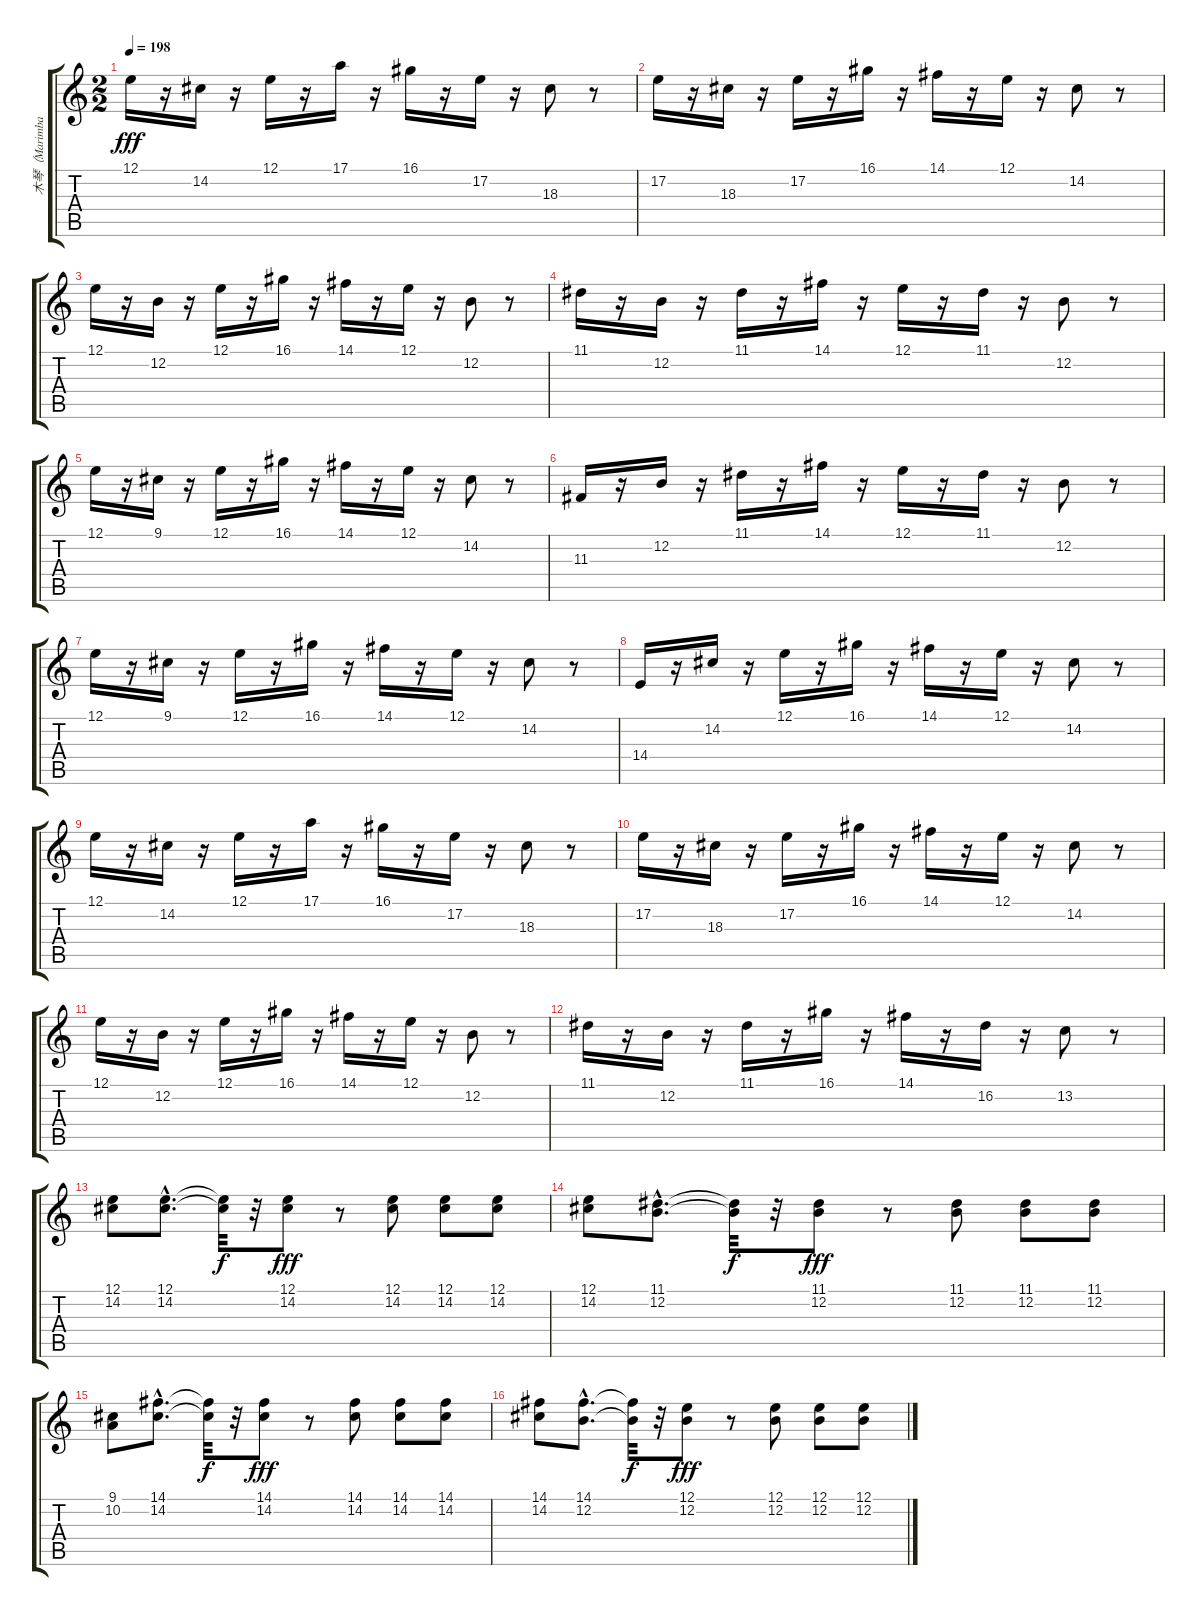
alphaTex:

\track ("木琴（Marimba）" "木琴（Marimba") {instrument marimba}
\staff {score tabs}
\tuning (E4 B3 G3 D3 A2 E2) {hide}
\ts (2 2)
\tempo 198
\clef g2
\ks c
12.1.16{dy fff} r.16 14.2.16 r.16 12.1.16 r.16 17.1.16 r.16 16.1.16 r.16 17.2.16 r.16 18.3.8 r.8 |
17.2.16 r.16 18.3.16 r.16 17.2.16 r.16 16.1.16 r.16 14.1.16 r.16 12.1.16 r.16 14.2.8 r.8 |
12.1.16 r.16 12.2.16 r.16 12.1.16 r.16 16.1.16 r.16 14.1.16 r.16 12.1.16 r.16 12.2.8 r.8 |
11.1.16 r.16 12.2.16 r.16 11.1.16 r.16 14.1.16 r.16 12.1.16 r.16 11.1.16 r.16 12.2.8 r.8 |
12.1.16 r.16 9.1.16 r.16 12.1.16 r.16 16.1.16 r.16 14.1.16 r.16 12.1.16 r.16 14.2.8 r.8 |
11.3.16 r.16 12.2.16 r.16 11.1.16 r.16 14.1.16 r.16 12.1.16 r.16 11.1.16 r.16 12.2.8 r.8 |
12.1.16 r.16 9.1.16 r.16 12.1.16 r.16 16.1.16 r.16 14.1.16 r.16 12.1.16 r.16 14.2.8 r.8 |
14.4.16 r.16 14.2.16 r.16 12.1.16 r.16 16.1.16 r.16 14.1.16 r.16 12.1.16 r.16 14.2.8 r.8 |
12.1.16 r.16 14.2.16 r.16 12.1.16 r.16 17.1.16 r.16 16.1.16 r.16 17.2.16 r.16 18.3.8 r.8 |
17.2.16 r.16 18.3.16 r.16 17.2.16 r.16 16.1.16 r.16 14.1.16 r.16 12.1.16 r.16 14.2.8 r.8 |
12.1.16 r.16 12.2.16 r.16 12.1.16 r.16 16.1.16 r.16 14.1.16 r.16 12.1.16 r.16 12.2.8 r.8 |
11.1.16 r.16 12.2.16 r.16 11.1.16 r.16 16.1.16 r.16 14.1.16 r.16 16.2.16 r.16 13.2.8 r.8 |
(12.1 14.2).8 (12.1{hac} 14.2{hac}).8{d} (12.1{t} 14.2{t}).32{dy f} r.32 (12.1 14.2).8{dy fff} r.8 (12.1 14.2).8 (12.1 14.2).8 (12.1 14.2).8 |
(12.1 14.2).8 (11.1{hac} 12.2{hac}).8{d} (11.1{t} 12.2{t}).32{dy f} r.32 (11.1 12.2).8{dy fff} r.8 (11.1 12.2).8 (11.1 12.2).8 (11.1 12.2).8 |
(9.1 10.2).8 (14.1{hac} 14.2{hac}).8{d} (14.1{t} 14.2{t}).32{dy f} r.32 (14.1 14.2).8{dy fff} r.8 (14.1 14.2).8 (14.1 14.2).8 (14.1 14.2).8 |
(14.1 14.2).8 (14.1{hac} 12.2{hac}).8{d} (14.1{t} 12.2{t}).32{dy f} r.32 (12.1 12.2).8{dy fff} r.8 (12.1 12.2).8 (12.1 12.2).8 (12.1 12.2).8
